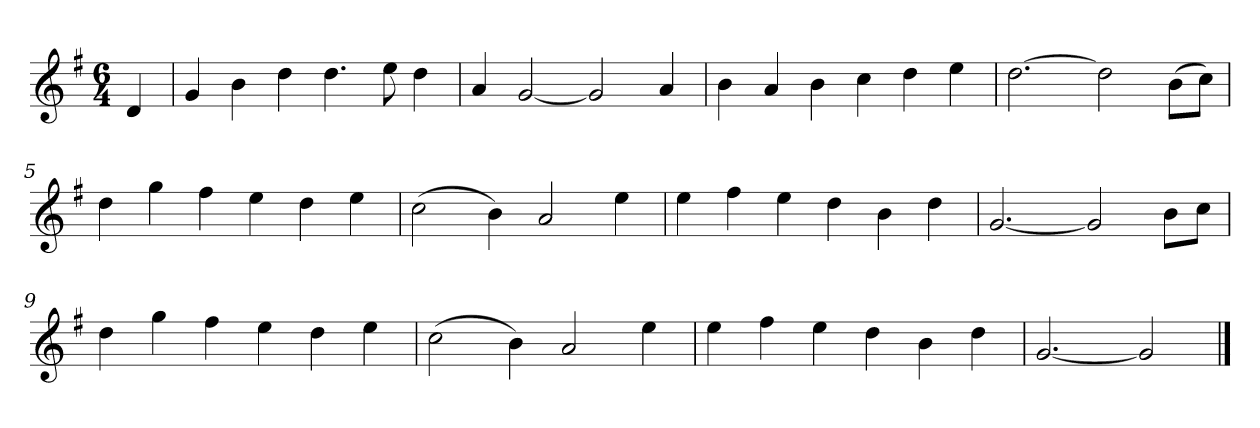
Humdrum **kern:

**kern
*part1
*staff1
*k[f#]
*M6/4
*MM414
=
4d
=1
4g
4b
4dd
4.dd
8ee
4dd
=2
4a
[2g
2g]
4a
=3
4b
4a
4b
4cc
4dd
4ee
=4
[2.dd
2dd]
(8bL
8ccJ)
=5
4dd
4gg
4ff#
4ee
4dd
4ee
=6
(2cc
4b)
2a
4ee
=7
4ee
4ff#
4ee
4dd
4b
4dd
=8
[2.g
2g]
8bL
8ccJ
=9
4dd
4gg
4ff#
4ee
4dd
4ee
=10
(2cc
4b)
2a
4ee
=11
4ee
4ff#
4ee
4dd
4b
4dd
=12
[2.g
2g]
==
*-
